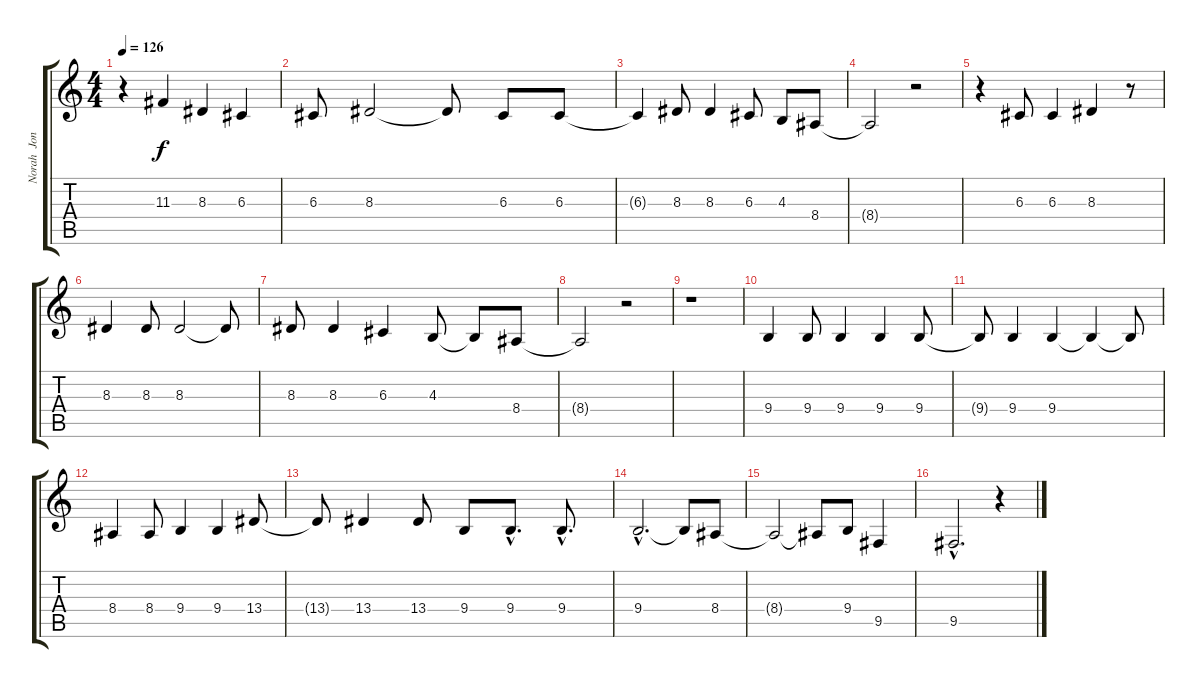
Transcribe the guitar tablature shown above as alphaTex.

\track ("Norah  Jones" "Norah  Jon") {instrument lead1square}
\staff {score tabs}
\tuning (E4 B3 G3 D3 A2 E2) {hide}
\ts (4 4)
\tempo 126
\clef g2
\ks c
r.4{dy f} 11.3.4 8.3.4 6.3.4 |
6.3.8 8.3.2 8.3{t}.8 6.3.8 6.3.8 |
6.3{t}.4 8.3.8 8.3.4 6.3.8 4.3.8 8.4.8 |
8.4{t}.2 r.2 |
r.4 6.3.8 6.3.4 8.3.4 r.8 |
8.3.4 8.3.8 8.3.2 8.3{t}.8 |
8.3.8 8.3.4 6.3.4 4.3.8 4.3{t}.8 8.4.8 |
8.4{t}.2 r.2 |
r.1 |
9.4.4 9.4.8 9.4.4 9.4.4 9.4.8 |
9.4{t}.8 9.4.4 9.4.4 9.4{t}.4 9.4{t}.8 |
8.4.4 8.4.8 9.4.4 9.4.4 13.4.8 |
13.4{t}.8 13.4.4 13.4.8 9.4.8 9.4{hac}.8{d} 9.4{hac}.8{d} |
9.4{hac}.2{d} 9.4{t}.8 8.4.8 |
8.4{t}.2 8.4{t}.8 9.4.8 9.5.4 |
9.5{hac}.2{d} r.4
